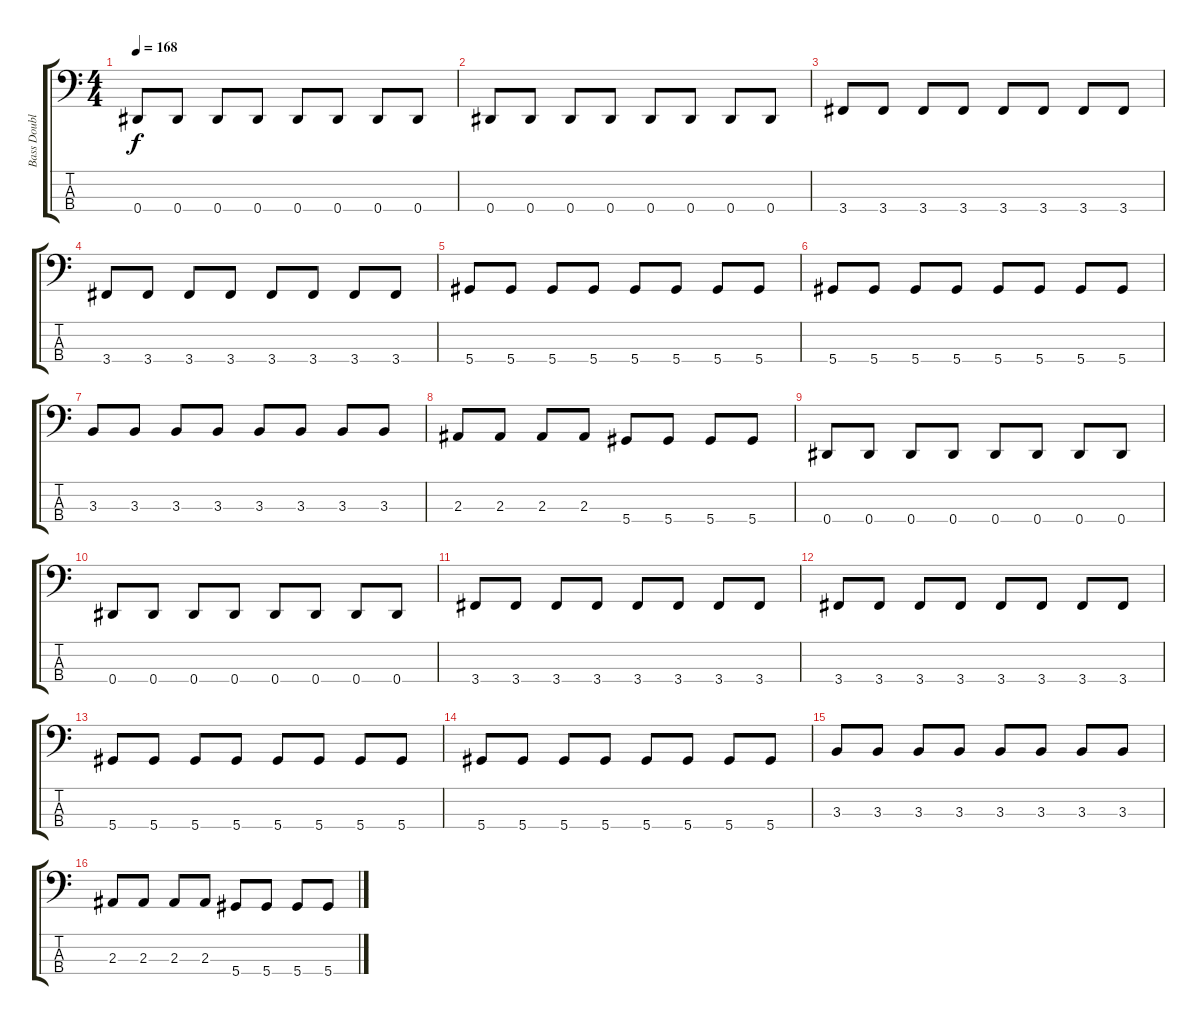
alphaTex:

\track ("Bass Double" "Bass Doubl") {instrument electricbassfinger}
\staff {score tabs}
\tuning (Gb2 Db2 Ab1 Eb1) {hide}
\ts (4 4)
\tempo 168
\clef f4
\ks c
0.4.8{dy f} 0.4.8 0.4.8 0.4.8 0.4.8 0.4.8 0.4.8 0.4.8 |
0.4.8 0.4.8 0.4.8 0.4.8 0.4.8 0.4.8 0.4.8 0.4.8 |
3.4.8 3.4.8 3.4.8 3.4.8 3.4.8 3.4.8 3.4.8 3.4.8 |
3.4.8 3.4.8 3.4.8 3.4.8 3.4.8 3.4.8 3.4.8 3.4.8 |
5.4.8 5.4.8 5.4.8 5.4.8 5.4.8 5.4.8 5.4.8 5.4.8 |
5.4.8 5.4.8 5.4.8 5.4.8 5.4.8 5.4.8 5.4.8 5.4.8 |
3.3.8 3.3.8 3.3.8 3.3.8 3.3.8 3.3.8 3.3.8 3.3.8 |
2.3.8 2.3.8 2.3.8 2.3.8 5.4.8 5.4.8 5.4.8 5.4.8 |
0.4.8 0.4.8 0.4.8 0.4.8 0.4.8 0.4.8 0.4.8 0.4.8 |
0.4.8 0.4.8 0.4.8 0.4.8 0.4.8 0.4.8 0.4.8 0.4.8 |
3.4.8 3.4.8 3.4.8 3.4.8 3.4.8 3.4.8 3.4.8 3.4.8 |
3.4.8 3.4.8 3.4.8 3.4.8 3.4.8 3.4.8 3.4.8 3.4.8 |
5.4.8 5.4.8 5.4.8 5.4.8 5.4.8 5.4.8 5.4.8 5.4.8 |
5.4.8 5.4.8 5.4.8 5.4.8 5.4.8 5.4.8 5.4.8 5.4.8 |
3.3.8 3.3.8 3.3.8 3.3.8 3.3.8 3.3.8 3.3.8 3.3.8 |
2.3.8 2.3.8 2.3.8 2.3.8 5.4.8 5.4.8 5.4.8 5.4.8
